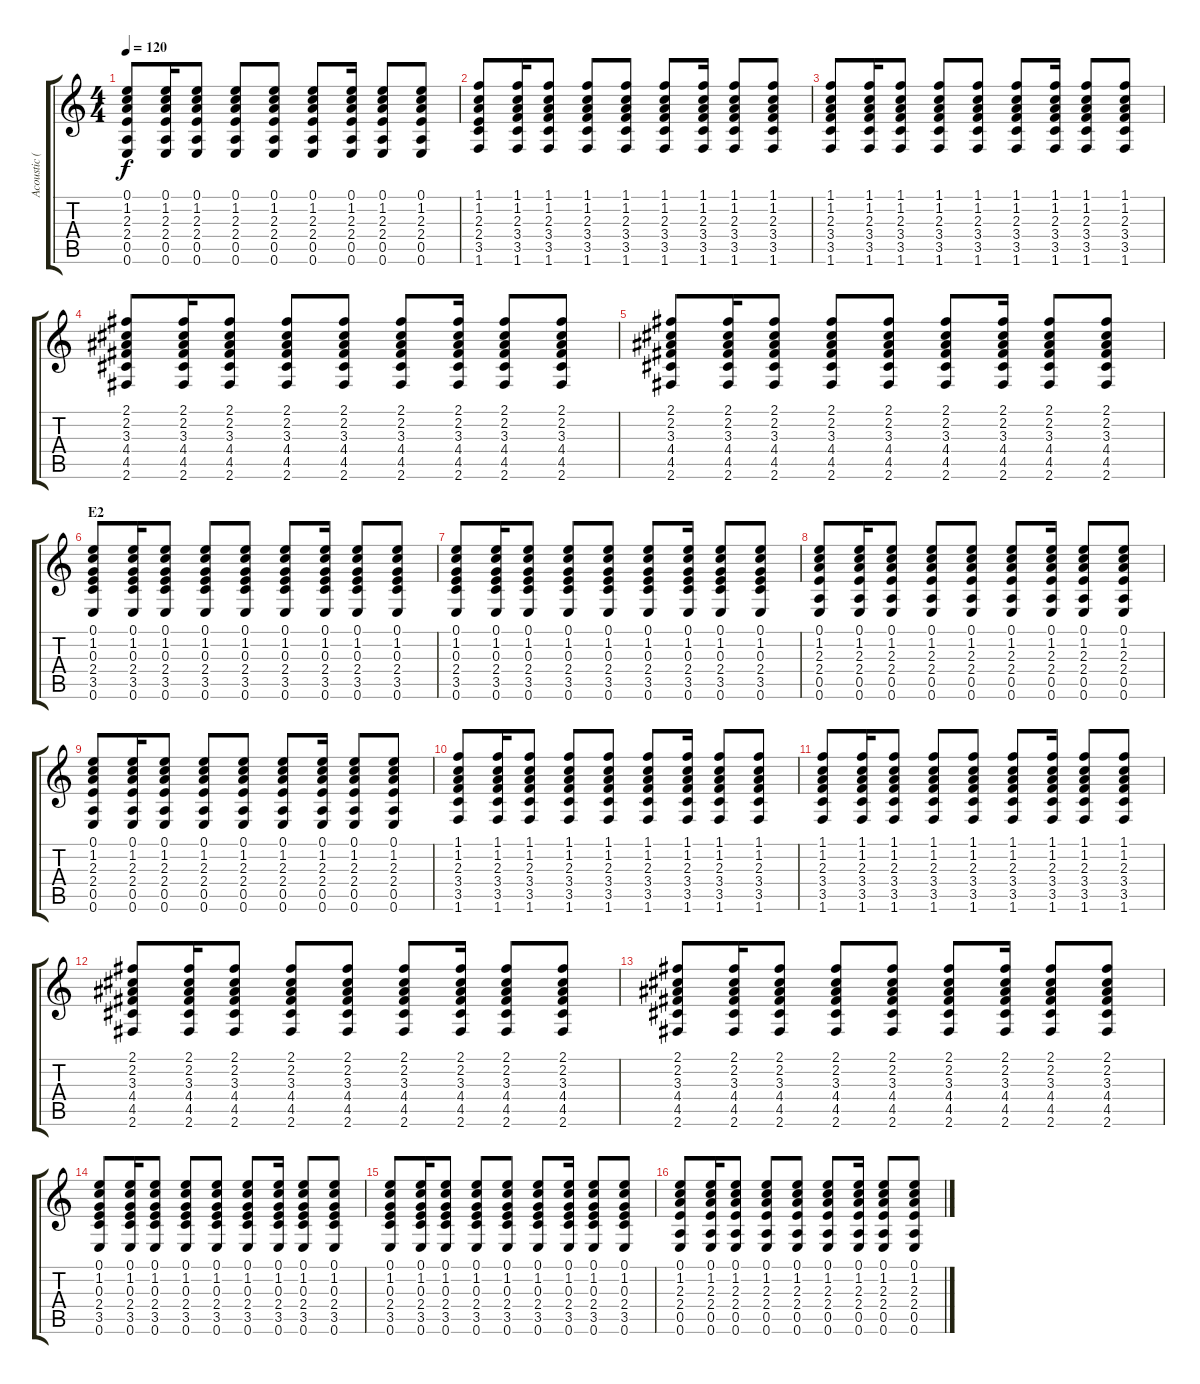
\track ("Acoustic (Rolamp)" "Acoustic (") {instrument acousticguitarsteel}
\staff {score tabs}
\tuning (E4 B3 G3 D3 A2 E2) {hide}
\ts (4 4)
\tempo 120
\clef g2
\ks c
(0.1 1.2 2.3 2.4 0.5 0.6).8{dy f} (0.1 1.2 2.3 2.4 0.5 0.6).16 (0.1 1.2 2.3 2.4 0.5 0.6).8 (0.1 1.2 2.3 2.4 0.5 0.6).8 (0.1 1.2 2.3 2.4 0.5 0.6).8 (0.1 1.2 2.3 2.4 0.5 0.6).8 (0.1 1.2 2.3 2.4 0.5 0.6).16 (0.1 1.2 2.3 2.4 0.5 0.6).8 (0.1 1.2 2.3 2.4 0.5 0.6).8 |
(1.1 1.2 2.3 2.4 3.5 1.6).8 (1.1 1.2 2.3 3.4 3.5 1.6).16 (1.1 1.2 2.3 3.4 3.5 1.6).8 (1.1 1.2 2.3 3.4 3.5 1.6).8 (1.1 1.2 2.3 3.4 3.5 1.6).8 (1.1 1.2 2.3 3.4 3.5 1.6).8 (1.1 1.2 2.3 3.4 3.5 1.6).16 (1.1 1.2 2.3 3.4 3.5 1.6).8 (1.1 1.2 2.3 3.4 3.5 1.6).8 |
(1.1 1.2 2.3 3.4 3.5 1.6).8 (1.1 1.2 2.3 3.4 3.5 1.6).16 (1.1 1.2 2.3 3.4 3.5 1.6).8 (1.1 1.2 2.3 3.4 3.5 1.6).8 (1.1 1.2 2.3 3.4 3.5 1.6).8 (1.1 1.2 2.3 3.4 3.5 1.6).8 (1.1 1.2 2.3 3.4 3.5 1.6).16 (1.1 1.2 2.3 3.4 3.5 1.6).8 (1.1 1.2 2.3 3.4 3.5 1.6).8 |
(2.1 2.2 3.3 4.4 4.5 2.6).8 (2.1 2.2 3.3 4.4 4.5 2.6).16 (2.1 2.2 3.3 4.4 4.5 2.6).8 (2.1 2.2 3.3 4.4 4.5 2.6).8 (2.1 2.2 3.3 4.4 4.5 2.6).8 (2.1 2.2 3.3 4.4 4.5 2.6).8 (2.1 2.2 3.3 4.4 4.5 2.6).16 (2.1 2.2 3.3 4.4 4.5 2.6).8 (2.1 2.2 3.3 4.4 4.5 2.6).8 |
(2.1 2.2 3.3 4.4 4.5 2.6).8 (2.1 2.2 3.3 4.4 4.5 2.6).16 (2.1 2.2 3.3 4.4 4.5 2.6).8 (2.1 2.2 3.3 4.4 4.5 2.6).8 (2.1 2.2 3.3 4.4 4.5 2.6).8 (2.1 2.2 3.3 4.4 4.5 2.6).8 (2.1 2.2 3.3 4.4 4.5 2.6).16 (2.1 2.2 3.3 4.4 4.5 2.6).8 (2.1 2.2 3.3 4.4 4.5 2.6).8 |
\section ("" "E2")
(0.1 1.2 0.3 2.4 3.5 0.6).8{volume 8} (0.1 1.2 0.3 2.4 3.5 0.6).16 (0.1 1.2 0.3 2.4 3.5 0.6).8 (0.1 1.2 0.3 2.4 3.5 0.6).8 (0.1 1.2 0.3 2.4 3.5 0.6).8 (0.1 1.2 0.3 2.4 3.5 0.6).8 (0.1 1.2 0.3 2.4 3.5 0.6).16 (0.1 1.2 0.3 2.4 3.5 0.6).8 (0.1 1.2 0.3 2.4 3.5 0.6).8 |
(0.1 1.2 0.3 2.4 3.5 0.6).8 (0.1 1.2 0.3 2.4 3.5 0.6).16 (0.1 1.2 0.3 2.4 3.5 0.6).8 (0.1 1.2 0.3 2.4 3.5 0.6).8 (0.1 1.2 0.3 2.4 3.5 0.6).8 (0.1 1.2 0.3 2.4 3.5 0.6).8 (0.1 1.2 0.3 2.4 3.5 0.6).16 (0.1 1.2 0.3 2.4 3.5 0.6).8 (0.1 1.2 0.3 2.4 3.5 0.6).8 |
(0.1 1.2 2.3 2.4 0.5 0.6).8 (0.1 1.2 2.3 2.4 0.5 0.6).16 (0.1 1.2 2.3 2.4 0.5 0.6).8 (0.1 1.2 2.3 2.4 0.5 0.6).8 (0.1 1.2 2.3 2.4 0.5 0.6).8 (0.1 1.2 2.3 2.4 0.5 0.6).8 (0.1 1.2 2.3 2.4 0.5 0.6).16 (0.1 1.2 2.3 2.4 0.5 0.6).8 (0.1 1.2 2.3 2.4 0.5 0.6).8 |
(0.1 1.2 2.3 2.4 0.5 0.6).8 (0.1 1.2 2.3 2.4 0.5 0.6).16 (0.1 1.2 2.3 2.4 0.5 0.6).8 (0.1 1.2 2.3 2.4 0.5 0.6).8 (0.1 1.2 2.3 2.4 0.5 0.6).8 (0.1 1.2 2.3 2.4 0.5 0.6).8 (0.1 1.2 2.3 2.4 0.5 0.6).16 (0.1 1.2 2.3 2.4 0.5 0.6).8 (0.1 1.2 2.3 2.4 0.5 0.6).8 |
(1.1 1.2 2.3 3.4 3.5 1.6).8 (1.1 1.2 2.3 3.4 3.5 1.6).16 (1.1 1.2 2.3 3.4 3.5 1.6).8 (1.1 1.2 2.3 3.4 3.5 1.6).8 (1.1 1.2 2.3 3.4 3.5 1.6).8 (1.1 1.2 2.3 3.4 3.5 1.6).8 (1.1 1.2 2.3 3.4 3.5 1.6).16 (1.1 1.2 2.3 3.4 3.5 1.6).8 (1.1 1.2 2.3 3.4 3.5 1.6).8 |
(1.1 1.2 2.3 3.4 3.5 1.6).8 (1.1 1.2 2.3 3.4 3.5 1.6).16 (1.1 1.2 2.3 3.4 3.5 1.6).8 (1.1 1.2 2.3 3.4 3.5 1.6).8 (1.1 1.2 2.3 3.4 3.5 1.6).8 (1.1 1.2 2.3 3.4 3.5 1.6).8 (1.1 1.2 2.3 3.4 3.5 1.6).16 (1.1 1.2 2.3 3.4 3.5 1.6).8 (1.1 1.2 2.3 3.4 3.5 1.6).8 |
(2.1 2.2 3.3 4.4 4.5 2.6).8 (2.1 2.2 3.3 4.4 4.5 2.6).16 (2.1 2.2 3.3 4.4 4.5 2.6).8 (2.1 2.2 3.3 4.4 4.5 2.6).8 (2.1 2.2 3.3 4.4 4.5 2.6).8 (2.1 2.2 3.3 4.4 4.5 2.6).8 (2.1 2.2 3.3 4.4 4.5 2.6).16 (2.1 2.2 3.3 4.4 4.5 2.6).8 (2.1 2.2 3.3 4.4 4.5 2.6).8 |
(2.1 2.2 3.3 4.4 4.5 2.6).8 (2.1 2.2 3.3 4.4 4.5 2.6).16 (2.1 2.2 3.3 4.4 4.5 2.6).8 (2.1 2.2 3.3 4.4 4.5 2.6).8 (2.1 2.2 3.3 4.4 4.5 2.6).8 (2.1 2.2 3.3 4.4 4.5 2.6).8 (2.1 2.2 3.3 4.4 4.5 2.6).16 (2.1 2.2 3.3 4.4 4.5 2.6).8 (2.1 2.2 3.3 4.4 4.5 2.6).8 |
(0.1 1.2 0.3 2.4 3.5 0.6).8 (0.1 1.2 0.3 2.4 3.5 0.6).16 (0.1 1.2 0.3 2.4 3.5 0.6).8 (0.1 1.2 0.3 2.4 3.5 0.6).8 (0.1 1.2 0.3 2.4 3.5 0.6).8 (0.1 1.2 0.3 2.4 3.5 0.6).8 (0.1 1.2 0.3 2.4 3.5 0.6).16 (0.1 1.2 0.3 2.4 3.5 0.6).8 (0.1 1.2 0.3 2.4 3.5 0.6).8 |
(0.1 1.2 0.3 2.4 3.5 0.6).8 (0.1 1.2 0.3 2.4 3.5 0.6).16 (0.1 1.2 0.3 2.4 3.5 0.6).8 (0.1 1.2 0.3 2.4 3.5 0.6).8 (0.1 1.2 0.3 2.4 3.5 0.6).8 (0.1 1.2 0.3 2.4 3.5 0.6).8 (0.1 1.2 0.3 2.4 3.5 0.6).16 (0.1 1.2 0.3 2.4 3.5 0.6).8 (0.1 1.2 0.3 2.4 3.5 0.6).8 |
(0.1 1.2 2.3 2.4 0.5 0.6).8 (0.1 1.2 2.3 2.4 0.5 0.6).16 (0.1 1.2 2.3 2.4 0.5 0.6).8 (0.1 1.2 2.3 2.4 0.5 0.6).8 (0.1 1.2 2.3 2.4 0.5 0.6).8 (0.1 1.2 2.3 2.4 0.5 0.6).8 (0.1 1.2 2.3 2.4 0.5 0.6).16 (0.1 1.2 2.3 2.4 0.5 0.6).8 (0.1 1.2 2.3 2.4 0.5 0.6).8
